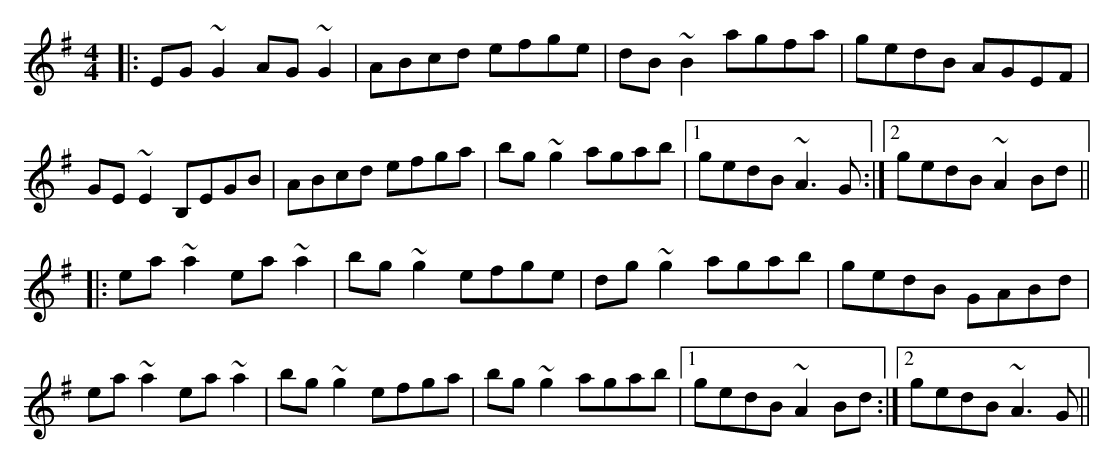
X:1
M:4/4
K:Ador
|:EG ~G2 AG ~G2|ABcd efge|dB~B2 agfa|gedB AGEF|
GE ~E2 B,EGB|ABcd efga|bg ~g2 agab|1 gedB ~A3G:|2 gedB ~A2 Bd||
|:ea ~a2 ea ~a2|bg ~g2 efge|dg ~g2 agab|gedB GABd|
ea ~a2 ea ~a2|bg ~g2 efga|bg ~g2 agab|1 gedB ~A2 Bd:|2 gedB ~A3G||
